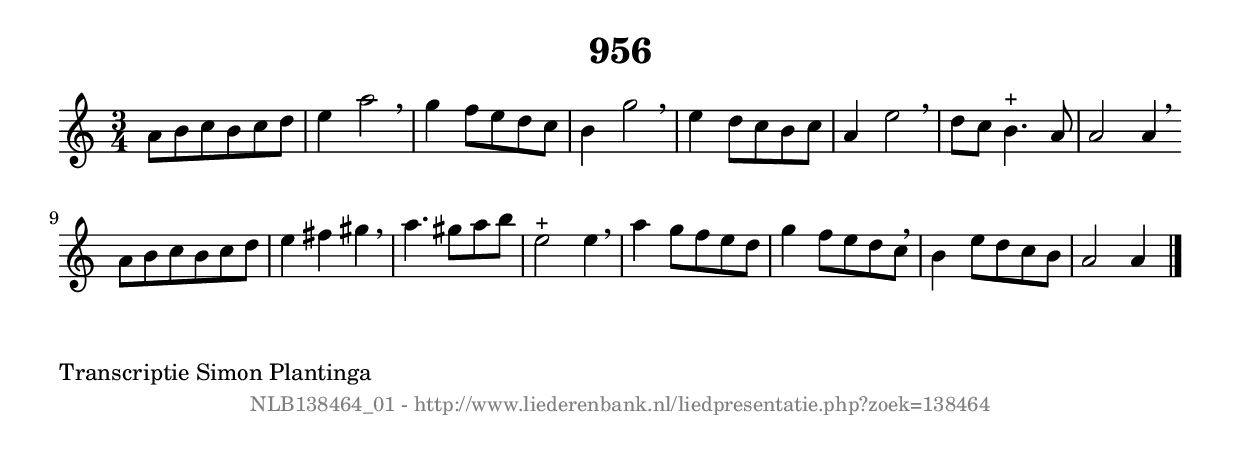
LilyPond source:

%
% produced by wce2krn 1.64 (7 June 2014)
%
\version"2.16"
#(append! paper-alist '(("long" . (cons (* 210 mm) (* 2000 mm)))))
#(set-default-paper-size "long")
sb = {\breathe}
mBreak = {\breathe }
bBreak = {\breathe }
x = {\once\override NoteHead #'style = #'cross }
gl=\glissando
itime={\override Staff.TimeSignature #'stencil = ##f }
ficta = {\once\set suggestAccidentals = ##t}
fine = {\once\override Score.RehearsalMark #'self-alignment-X = #1 \mark \markup {\italic{Fine}}}
dc = {\once\override Score.RehearsalMark #'self-alignment-X = #1 \mark \markup {\italic{D.C.}}}
dcf = {\once\override Score.RehearsalMark #'self-alignment-X = #1 \mark \markup {\italic{D.C. al Fine}}}
dcc = {\once\override Score.RehearsalMark #'self-alignment-X = #1 \mark \markup {\italic{D.C. al Coda}}}
ds = {\once\override Score.RehearsalMark #'self-alignment-X = #1 \mark \markup {\italic{D.S.}}}
dsf = {\once\override Score.RehearsalMark #'self-alignment-X = #1 \mark \markup {\italic{D.S. al Fine}}}
dsc = {\once\override Score.RehearsalMark #'self-alignment-X = #1 \mark \markup {\italic{D.S. al Coda}}}
pv = {\set Score.repeatCommands = #'((volta "1"))}
sv = {\set Score.repeatCommands = #'((volta "2"))}
tv = {\set Score.repeatCommands = #'((volta "3"))}
qv = {\set Score.repeatCommands = #'((volta "4"))}
xv = {\set Score.repeatCommands = #'((volta #f))}
\header{ tagline = ""
title = "956"
}
\score {{
\key a \minor
\relative g'
{
\set melismaBusyProperties = #'()
\time 3/4
\tempo 4=120
\override Score.MetronomeMark #'transparent = ##t
\override Score.RehearsalMark #'break-visibility = #(vector #t #t #f)
a8 b8 c8 b8 c8 d8 | e4 a2 \sb | g4 f8 e8 d8 c8 | b4 g'2 | \mBreak \bar "|"
e4 d8 c8 b8 c8 | a4 e'2 \sb | d8 c8 b4.^"+" a8 | a2 a4 \bar ":|:" \bBreak
a8 b8 c8 b8 c8 d8 | e4 fis4 gis4 \sb | a4. gis8 a8 b8 | e,2^"+" e4 | \mBreak \bar "|"
a4 g8 f8 e8 d8 | g4 f8 e8 d8 c8 \sb | b4 e8 d8 c8 b8 | a2 a4 \bar "|."
 }}
 \midi { }
 \layout {
            indent = 0.0\cm
}
}
\markup { \wordwrap-string #" 
Transcriptie Simon Plantinga
"}
\markup { \vspace #0 } \markup { \with-color #grey \fill-line { \center-column { \smaller "NLB138464_01 - http://www.liederenbank.nl/liedpresentatie.php?zoek=138464" } } }
